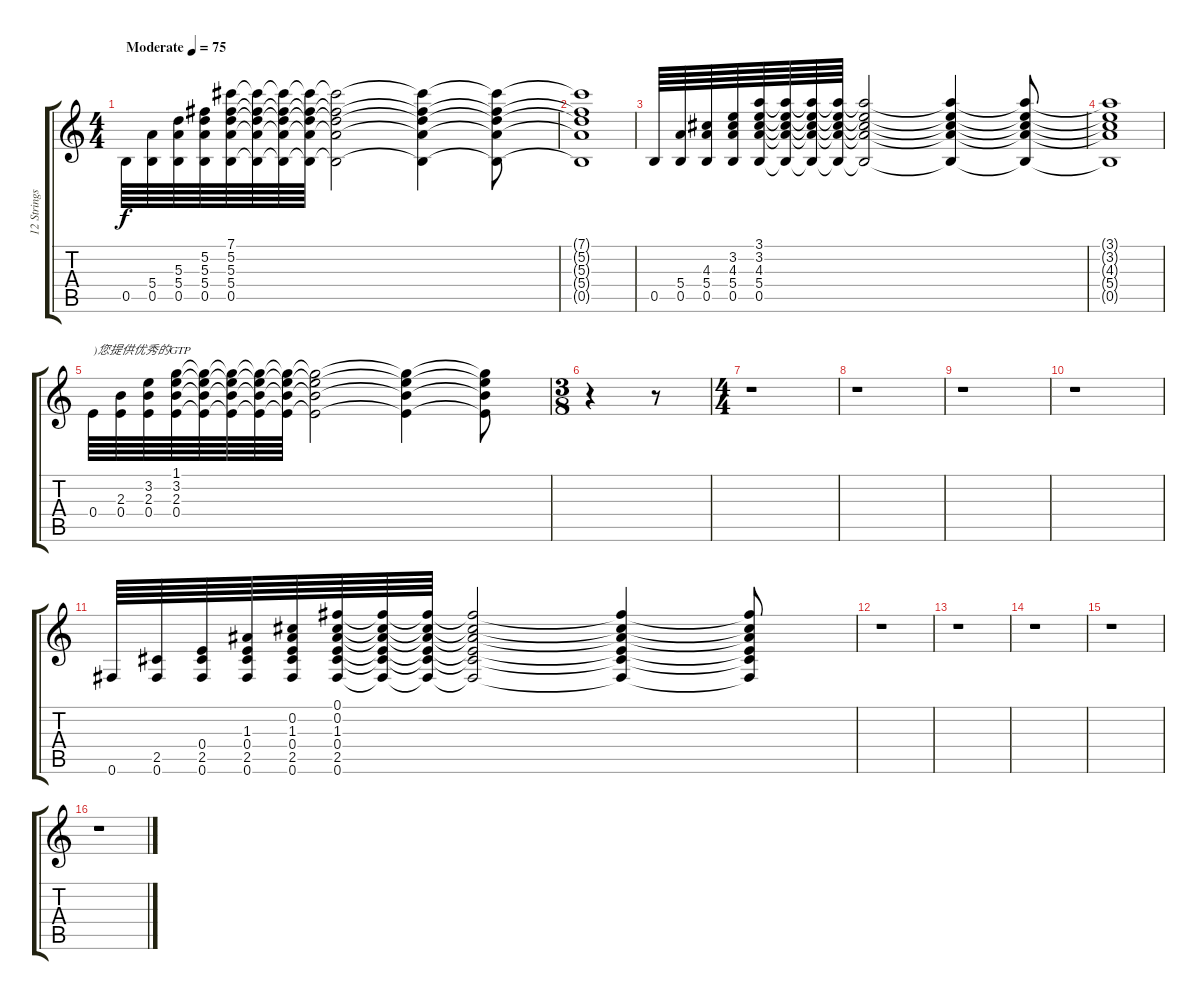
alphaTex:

\track ("12 Strings Capo 2nd" "12 Strings") {instrument acousticguitarsteel}
\staff {score tabs}
\tuning (Gb4 Db4 A3 E3 B2 Gb2) {hide}
\ts (4 4)
\tempo (75 "Moderate")
\clef g2
\ks c
0.5.64{dy f instrument acousticguitarsteel} (5.4 0.5).64 (5.3 5.4 0.5).64 (5.2 5.3 5.4 0.5).64 (7.1 5.2 5.3 5.4 0.5).64 (7.1{t} 5.2{t} 5.3{t} 5.4{t} 0.5{t}).64 (7.1{t} 5.2{t} 5.3{t} 5.4{t} 0.5{t}).64 (7.1{t} 5.2{t} 5.3{t} 5.4{t} 0.5{t}).64 (7.1{t} 5.2{t} 5.3{t} 5.4{t} 0.5{t}).2 (7.1{t} 5.2{t} 5.3{t} 5.4{t} 0.5{t}).4 (7.1{t} 5.2{t} 5.3{t} 5.4{t} 0.5{t}).8 |
(7.1{t} 5.2{t} 5.3{t} 5.4{t} 0.5{t}).1 |
0.5.64 (5.4 0.5).64 (4.3 5.4 0.5).64 (3.2 4.3 5.4 0.5).64 (3.1 3.2 4.3 5.4 0.5).64 (3.1{t} 3.2{t} 4.3{t} 5.4{t} 0.5{t}).64 (3.1{t} 3.2{t} 4.3{t} 5.4{t} 0.5{t}).64 (3.1{t} 3.2{t} 4.3{t} 5.4{t} 0.5{t}).64 (3.1{t} 3.2{t} 4.3{t} 5.4{t} 0.5{t}).2 (3.1{t} 3.2{t} 4.3{t} 5.4{t} 0.5{t}).4 (3.1{t} 3.2{t} 4.3{t} 5.4{t} 0.5{t}).8 |
(3.1{t} 3.2{t} 4.3{t} 5.4{t} 0.5{t}).1 |
0.4.64{txt ")您提供优秀的GTP"} (2.3 0.4).64 (3.2 2.3 0.4).64 (1.1 3.2 2.3 0.4).64 (1.1{t} 3.2{t} 2.3{t} 0.4{t}).64 (1.1{t} 3.2{t} 2.3{t} 0.4{t}).64 (1.1{t} 3.2{t} 2.3{t} 0.4{t}).64 (1.1{t} 3.2{t} 2.3{t} 0.4{t}).64 (1.1{t} 3.2{t} 2.3{t} 0.4{t}).2 (1.1{t} 3.2{t} 2.3{t} 0.4{t}).4 (1.1{t} 3.2{t} 2.3{t} 0.4{t}).8 |
\ts (3 8)
r.4 r.8 |
\ts (4 4)
r.1 |
r.1 |
r.1 |
r.1 |
0.6.64 (2.5 0.6).64 (0.4 2.5 0.6).64 (1.3 0.4 2.5 0.6).64 (0.2 1.3 0.4 2.5 0.6).64 (0.1 0.2 1.3 0.4 2.5 0.6).64 (0.1{t} 0.2{t} 1.3{t} 0.4{t} 2.5{t} 0.6{t}).64 (0.1{t} 0.2{t} 1.3{t} 0.4{t} 2.5{t} 0.6{t}).64 (0.1{t} 0.2{t} 1.3{t} 0.4{t} 2.5{t} 0.6{t}).2 (0.1{t} 0.2{t} 1.3{t} 0.4{t} 2.5{t} 0.6{t}).4 (0.1{t} 0.2{t} 1.3{t} 0.4{t} 2.5{t} 0.6{t}).8 |
r.1 |
r.1 |
r.1 |
r.1 |
r.1
